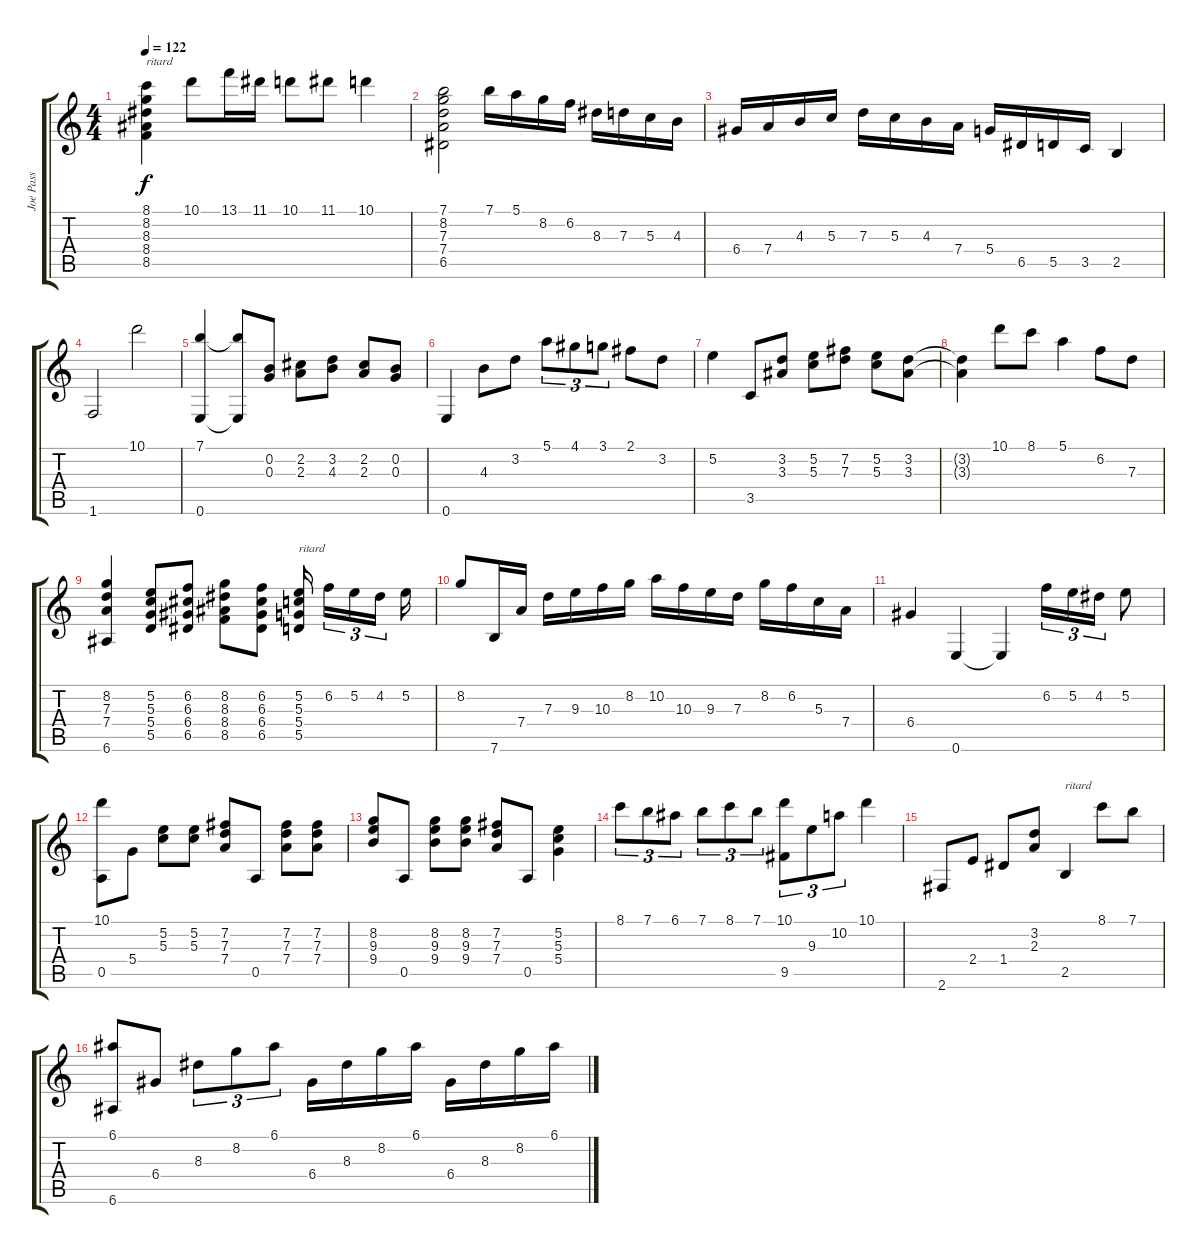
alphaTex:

\track ("Joe Pass" "Joe Pass") {instrument electricguitarjazz}
\staff {score tabs}
\tuning (E4 B3 G3 D3 A2 E2) {hide}
\ts (4 4)
\tempo 122
\clef g2
\ks c
(8.1 8.2 8.3 8.4 8.5).4{txt "ritard" dy f} 10.1.8 13.1.16 11.1.16 10.1.8 11.1.8 10.1.4 |
(7.1 8.2 7.3 7.4 6.5).2 7.1.16 5.1.16 8.2.16 6.2.16 8.3.16 7.3.16 5.3.16 4.3.16 |
6.4.16 7.4.16 4.3.16 5.3.16 7.3.16 5.3.16 4.3.16 7.4.16 5.4.16 6.5.16 5.5.16 3.5.16 2.5.4 |
1.6.2 10.1.2 |
(7.1 0.6).4 (7.1{t} 0.6{t}).8 (0.2 0.3).8 (2.2 2.3).8 (3.2 4.3).8 (2.2 2.3).8 (0.2 0.3).8 |
0.6.4 4.3.8 3.2.8 5.1.8{tu (3 2)} 4.1.8{tu (3 2)} 3.1.8{tu (3 2)} 2.1.8 3.2.8 |
5.2.4 3.5.8 (3.2 3.3).8 (5.2 5.3).8 (7.2 7.3).8 (5.2 5.3).8 (3.2 3.3).8 |
(3.2{t} 3.3{t}).4 10.1.8 8.1.8 5.1.4 6.2.8 7.3.8 |
(8.2 7.3 7.4 6.6).4 (5.2 5.3 5.4 5.5).8 (6.2 6.3 6.4 6.5).8 (8.2 8.3 8.4 8.5).8 (6.2 6.3 6.4 6.5).8 (5.2 5.3 5.4 5.5).16{txt "ritard"} 6.2.16{tu (3 2)} 5.2.16{tu (3 2)} 4.2.16{tu (3 2)} 5.2.16 |
8.2.8 7.6.16 7.4.16 7.3.16 9.3.16 10.3.16 8.2.16 10.2.16 10.3.16 9.3.16 7.3.16 8.2.16 6.2.16 5.3.16 7.4.16 |
6.4.4 0.6.4 0.6{t}.4 6.2.16{tu (3 2)} 5.2.16{tu (3 2)} 4.2.16{tu (3 2)} 5.2.8 |
(10.1 0.5).8 5.4.8 (5.2 5.3).8 (5.2 5.3).8 (7.2 7.3 7.4).8 0.5.8 (7.2 7.3 7.4).8 (7.2 7.3 7.4).8 |
(8.2 9.3 9.4).8 0.5.8 (8.2 9.3 9.4).8 (8.2 9.3 9.4).8 (7.2 7.3 7.4).8 0.5.8 (5.2 5.3 5.4).4 |
8.1.8{tu (3 2)} 7.1.8{tu (3 2)} 6.1.8{tu (3 2)} 7.1.8{tu (3 2)} 8.1.8{tu (3 2)} 7.1.8{tu (3 2)} (10.1 9.5).8{tu (3 2)} 9.3.8{tu (3 2)} 10.2.8{tu (3 2)} 10.1.4 |
2.6.8 2.4.8 1.4.8 (3.2 2.3).8 2.5.4{txt "ritard"} 8.1.8 7.1.8 |
(6.1 6.6).8 6.4.8 8.3.8{tu (3 2)} 8.2.8{tu (3 2)} 6.1.8{tu (3 2)} 6.4.16 8.3.16 8.2.16 6.1.16 6.4.16 8.3.16 8.2.16 6.1.16
